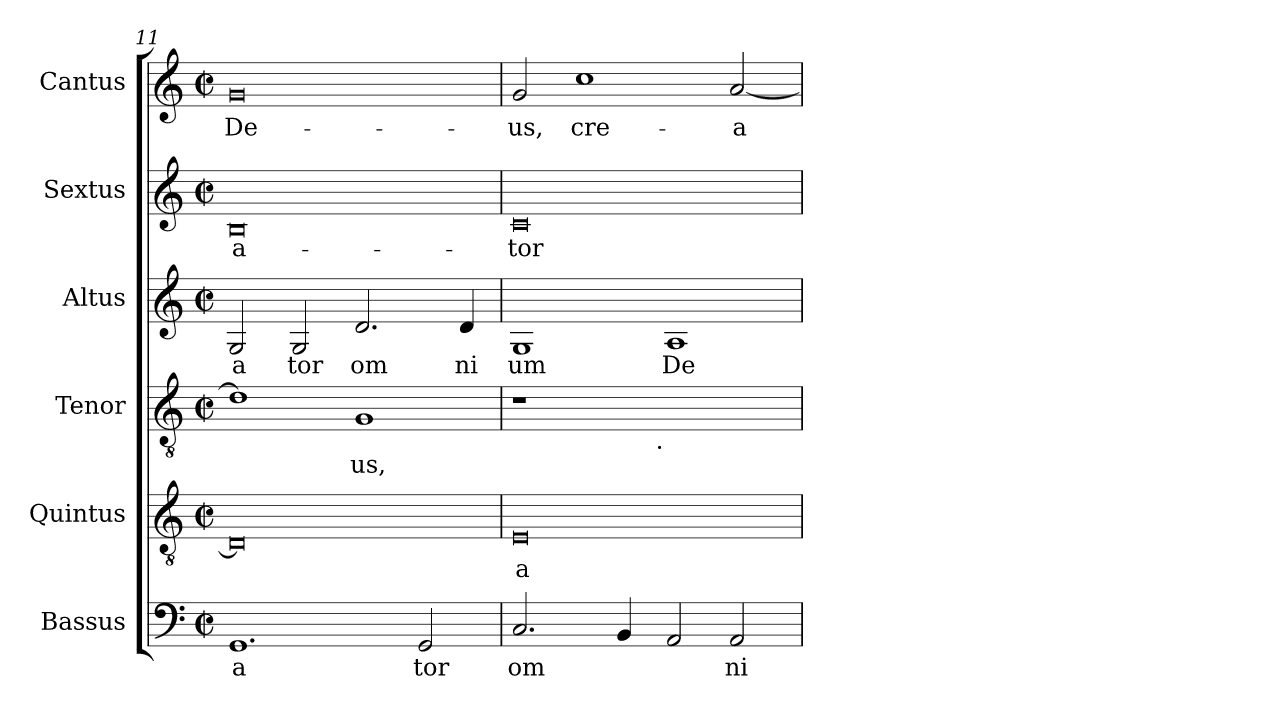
**kern	**text	**kern	**text	**kern	**text	**kern	**text	**kern	**text	**kern	**text
*part6	*part6	*part5	*part5	*part4	*part4	*part3	*part3	*part2	*part2	*part1	*part1
*staff6	*staff6	*staff5	*staff5	*staff4	*staff4	*staff3	*staff3	*staff2	*staff2	*staff1	*staff1
*I"Bassus	*	*I"Quintus	*	*I"Tenor	*	*I"Altus	*	*I"Sextus	*	*I"Cantus	*
*clefF4	*	*clefGv2	*	*clefGv2	*	*clefG2	*	*clefG2	*	*clefG2	*
*k[]	*	*k[]	*	*k[]	*	*k[]	*	*k[]	*	*k[]	*
*C:	*	*C:	*	*C:	*	*C:	*	*C:	*	*C:	*
*M2/2	*	*M2/2	*	*M2/2	*	*M2/2	*	*M2/2	*	*M2/2	*
*met(c|)	*	*met(c|)	*	*met(c|)	*	*met(c|)	*	*met(c|)	*	*met(c|)	*
=11	=11	=11	=11	=11	=11	=11	=11	=11	=11	=11	=11
!	!LO:LY:b	!	!LO:LY:b:cj	!	!LO:LY:b:cj	!	!LO:LY:b:cj	!	!LO:LY:b:cj	!	!LO:LY:b:cj
1.GG	a	0D]	.	1d]	.	2G/	a	0B	-a-	0g	De-
!	!	!	!	!	!	!	!LO:LY:b:cj	!	!	!	!
.	.	.	.	.	.	2G/	tor	.	.	.	.
!	!	!	!	!	!LO:LY:b:cj	!	!LO:LY:b:cj	!	!	!	!
.	.	.	.	1G	us,	2.d/	om	.	.	.	.
!	!LO:LY:b	!	!	!	!	!	!	!	!	!	!
2GG/	tor	.	.	.	.	.	.	.	.	.	.
!	!	!	!	!	!	!	!LO:LY:b:cj	!	!	!	!
.	.	.	.	.	.	4d/	ni	.	.	.	.
=12	=12	=12	=12	=12	=12	=12	=12	=12	=12	=12	=12
!	!LO:LY:b	!	!LO:LY:b:cj	!	!	!	!LO:LY:b:cj	!	!LO:LY:b:cj	!	!LO:LY:b:cj
*	*	*	*	*^	*	*	*	*	*	*	*
2.C/	om	0E	a	1r	2ryy	.	1G	um	0c	-tor	2g/	-us,
!	!	!	!	!	!	!	!	!	!	!	!	!LO:LY:b:cj
.	.	.	.	.	4...ryy	.	.	.	.	.	1cc	cre-
!	!LO:LY:b	!	!	!	!	!	!	!	!	!	!	!
4BB/	.	.	.	.	.	.	.	.	.	.	.	.
!	!	!	!	!	!LO:TX:b:t=.	!	!	!	!	!	!	!
.	.	.	.	.	1ryy	.	.	.	.	.	.	.
!	!LO:LY:b	!	!	!	!	!	!	!LO:LY:b:cj	!	!	!	!
2AA/	.	.	.	1ryy	.	.	1A	De	.	.	.	.
!	!LO:LY:b	!	!	!	!	!	!	!	!	!	!	!LO:LY:b:cj
2AA/	ni	.	.	.	.	.	.	.	.	.	[<2a/	-a-
.	.	.	.	.	32ryy	.	.	.	.	.	.	.
*	*	*	*	*v	*v	*	*	*	*	*	*	*
=	=	=	=	=	=	=	=	=	=	=	=
*-	*-	*-	*-	*-	*-	*-	*-	*-	*-	*-	*-
